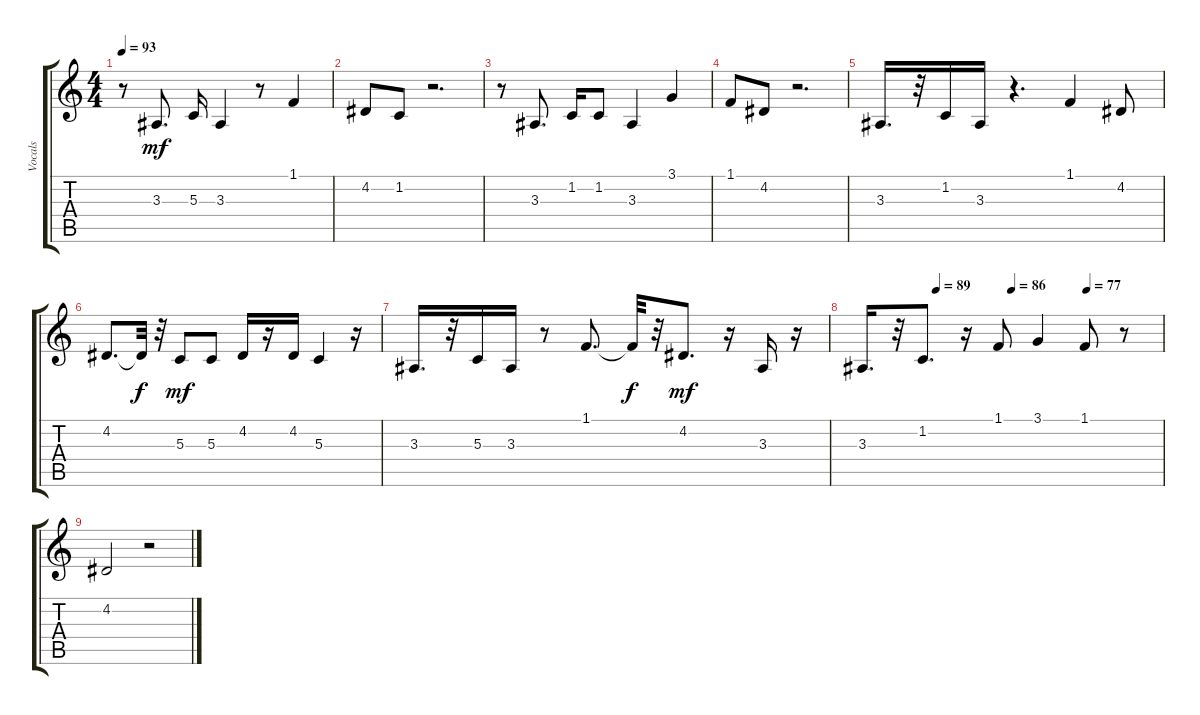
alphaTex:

\track ("Vocals" "Vocals") {instrument synthbrass1}
\staff {score tabs}
\tuning (E4 B3 G3 D3 A2 E2) {hide}
\ts (4 4)
\tempo 93
\clef g2
\ks c
r.8{dy mf} 3.3.8{d} 5.3.16 3.3.4 r.8 1.1.4 |
4.2.8 1.2.8 r.2{d} |
r.8 3.3.8{d} 1.2.16 1.2.8 3.3.4 3.1.4 |
1.1.8 4.2.8 r.2{d} |
3.3.16{d} r.32 1.2.16 3.3.16 r.4{d} 1.1.4 4.2.8 |
4.2.8{d} 4.2{t}.32{dy f} r.32 5.3.8{dy mf} 5.3.8 4.2.16 r.16 4.2.16 5.3.4 r.16 |
3.3.16{d} r.32 5.3.16 3.3.16 r.8 1.1.8{d} 1.1{t}.32{dy f} r.32 4.2.8{d dy mf} r.16 3.3.16 r.16 |
\tempo (89 0.25)
\tempo (86 0.5)
\tempo (77 0.75)
3.3.16{d} r.32 1.2.8{d} r.16 1.1.8 3.1.4 1.1.8 r.8 |
4.2.2 r.2
